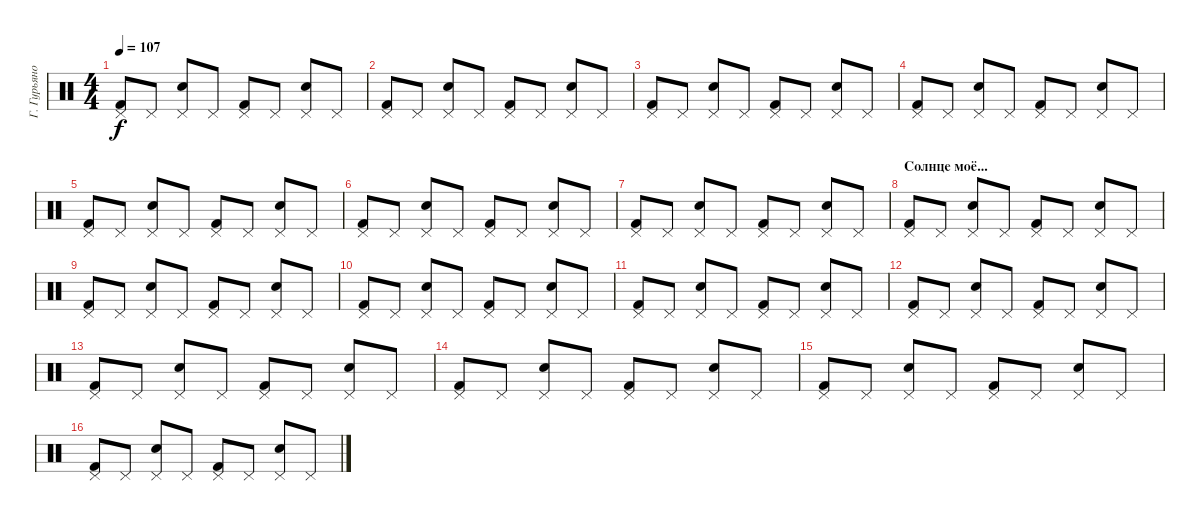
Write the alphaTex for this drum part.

\track ("Г. Гурьянов" "Г. Гурьяно") {instrument percussion}
\staff {score}
\articulation defaults
\ts (4 4)
\tempo 107
\clef neutral
\ks c
("Pedal Hi-Hat (hit)" "Kick (hit) 2").8{dy f} "Pedal Hi-Hat (hit)".8 ("Pedal Hi-Hat (hit)" "Snare (hit) 2").8 "Pedal Hi-Hat (hit)".8 ("Pedal Hi-Hat (hit)" "Kick (hit) 2").8 "Pedal Hi-Hat (hit)".8 ("Pedal Hi-Hat (hit)" "Snare (hit) 2").8 "Pedal Hi-Hat (hit)".8 |
("Pedal Hi-Hat (hit)" "Kick (hit) 2").8 "Pedal Hi-Hat (hit)".8 ("Pedal Hi-Hat (hit)" "Snare (hit) 2").8 "Pedal Hi-Hat (hit)".8 ("Pedal Hi-Hat (hit)" "Kick (hit) 2").8 "Pedal Hi-Hat (hit)".8 ("Pedal Hi-Hat (hit)" "Snare (hit) 2").8 "Pedal Hi-Hat (hit)".8 |
("Pedal Hi-Hat (hit)" "Kick (hit) 2").8 "Pedal Hi-Hat (hit)".8 ("Pedal Hi-Hat (hit)" "Snare (hit) 2").8 "Pedal Hi-Hat (hit)".8 ("Pedal Hi-Hat (hit)" "Kick (hit) 2").8 "Pedal Hi-Hat (hit)".8 ("Pedal Hi-Hat (hit)" "Snare (hit) 2").8 "Pedal Hi-Hat (hit)".8 |
("Pedal Hi-Hat (hit)" "Kick (hit) 2").8 "Pedal Hi-Hat (hit)".8 ("Pedal Hi-Hat (hit)" "Snare (hit) 2").8 "Pedal Hi-Hat (hit)".8 ("Pedal Hi-Hat (hit)" "Kick (hit) 2").8 "Pedal Hi-Hat (hit)".8 ("Pedal Hi-Hat (hit)" "Snare (hit) 2").8 "Pedal Hi-Hat (hit)".8 |
("Pedal Hi-Hat (hit)" "Kick (hit) 2").8 "Pedal Hi-Hat (hit)".8 ("Pedal Hi-Hat (hit)" "Snare (hit) 2").8 "Pedal Hi-Hat (hit)".8 ("Pedal Hi-Hat (hit)" "Kick (hit) 2").8 "Pedal Hi-Hat (hit)".8 ("Pedal Hi-Hat (hit)" "Snare (hit) 2").8 "Pedal Hi-Hat (hit)".8 |
("Pedal Hi-Hat (hit)" "Kick (hit) 2").8 "Pedal Hi-Hat (hit)".8 ("Pedal Hi-Hat (hit)" "Snare (hit) 2").8 "Pedal Hi-Hat (hit)".8 ("Pedal Hi-Hat (hit)" "Kick (hit) 2").8 "Pedal Hi-Hat (hit)".8 ("Pedal Hi-Hat (hit)" "Snare (hit) 2").8 "Pedal Hi-Hat (hit)".8 |
("Pedal Hi-Hat (hit)" "Kick (hit) 2").8 "Pedal Hi-Hat (hit)".8 ("Pedal Hi-Hat (hit)" "Snare (hit) 2").8 "Pedal Hi-Hat (hit)".8 ("Pedal Hi-Hat (hit)" "Kick (hit) 2").8 "Pedal Hi-Hat (hit)".8 ("Pedal Hi-Hat (hit)" "Snare (hit) 2").8 "Pedal Hi-Hat (hit)".8 |
\section ("" "Солнце моё...")
("Pedal Hi-Hat (hit)" "Kick (hit) 2").8 "Pedal Hi-Hat (hit)".8 ("Pedal Hi-Hat (hit)" "Snare (hit) 2").8 "Pedal Hi-Hat (hit)".8 ("Pedal Hi-Hat (hit)" "Kick (hit) 2").8 "Pedal Hi-Hat (hit)".8 ("Pedal Hi-Hat (hit)" "Snare (hit) 2").8 "Pedal Hi-Hat (hit)".8 |
("Pedal Hi-Hat (hit)" "Kick (hit) 2").8 "Pedal Hi-Hat (hit)".8 ("Pedal Hi-Hat (hit)" "Snare (hit) 2").8 "Pedal Hi-Hat (hit)".8 ("Pedal Hi-Hat (hit)" "Kick (hit) 2").8 "Pedal Hi-Hat (hit)".8 ("Pedal Hi-Hat (hit)" "Snare (hit) 2").8 "Pedal Hi-Hat (hit)".8 |
("Pedal Hi-Hat (hit)" "Kick (hit) 2").8 "Pedal Hi-Hat (hit)".8 ("Pedal Hi-Hat (hit)" "Snare (hit) 2").8 "Pedal Hi-Hat (hit)".8 ("Pedal Hi-Hat (hit)" "Kick (hit) 2").8 "Pedal Hi-Hat (hit)".8 ("Pedal Hi-Hat (hit)" "Snare (hit) 2").8 "Pedal Hi-Hat (hit)".8 |
("Pedal Hi-Hat (hit)" "Kick (hit) 2").8 "Pedal Hi-Hat (hit)".8 ("Pedal Hi-Hat (hit)" "Snare (hit) 2").8 "Pedal Hi-Hat (hit)".8 ("Pedal Hi-Hat (hit)" "Kick (hit) 2").8 "Pedal Hi-Hat (hit)".8 ("Pedal Hi-Hat (hit)" "Snare (hit) 2").8 "Pedal Hi-Hat (hit)".8 |
("Pedal Hi-Hat (hit)" "Kick (hit) 2").8 "Pedal Hi-Hat (hit)".8 ("Pedal Hi-Hat (hit)" "Snare (hit) 2").8 "Pedal Hi-Hat (hit)".8 ("Pedal Hi-Hat (hit)" "Kick (hit) 2").8 "Pedal Hi-Hat (hit)".8 ("Pedal Hi-Hat (hit)" "Snare (hit) 2").8 "Pedal Hi-Hat (hit)".8 |
("Pedal Hi-Hat (hit)" "Kick (hit) 2").8 "Pedal Hi-Hat (hit)".8 ("Pedal Hi-Hat (hit)" "Snare (hit) 2").8 "Pedal Hi-Hat (hit)".8 ("Pedal Hi-Hat (hit)" "Kick (hit) 2").8 "Pedal Hi-Hat (hit)".8 ("Pedal Hi-Hat (hit)" "Snare (hit) 2").8 "Pedal Hi-Hat (hit)".8 |
("Pedal Hi-Hat (hit)" "Kick (hit) 2").8 "Pedal Hi-Hat (hit)".8 ("Pedal Hi-Hat (hit)" "Snare (hit) 2").8 "Pedal Hi-Hat (hit)".8 ("Pedal Hi-Hat (hit)" "Kick (hit) 2").8 "Pedal Hi-Hat (hit)".8 ("Pedal Hi-Hat (hit)" "Snare (hit) 2").8 "Pedal Hi-Hat (hit)".8 |
("Pedal Hi-Hat (hit)" "Kick (hit) 2").8 "Pedal Hi-Hat (hit)".8 ("Pedal Hi-Hat (hit)" "Snare (hit) 2").8 "Pedal Hi-Hat (hit)".8 ("Pedal Hi-Hat (hit)" "Kick (hit) 2").8 "Pedal Hi-Hat (hit)".8 ("Pedal Hi-Hat (hit)" "Snare (hit) 2").8 "Pedal Hi-Hat (hit)".8 |
("Pedal Hi-Hat (hit)" "Kick (hit) 2").8 "Pedal Hi-Hat (hit)".8 ("Pedal Hi-Hat (hit)" "Snare (hit) 2").8 "Pedal Hi-Hat (hit)".8 ("Pedal Hi-Hat (hit)" "Kick (hit) 2").8 "Pedal Hi-Hat (hit)".8 ("Pedal Hi-Hat (hit)" "Snare (hit) 2").8 "Pedal Hi-Hat (hit)".8
